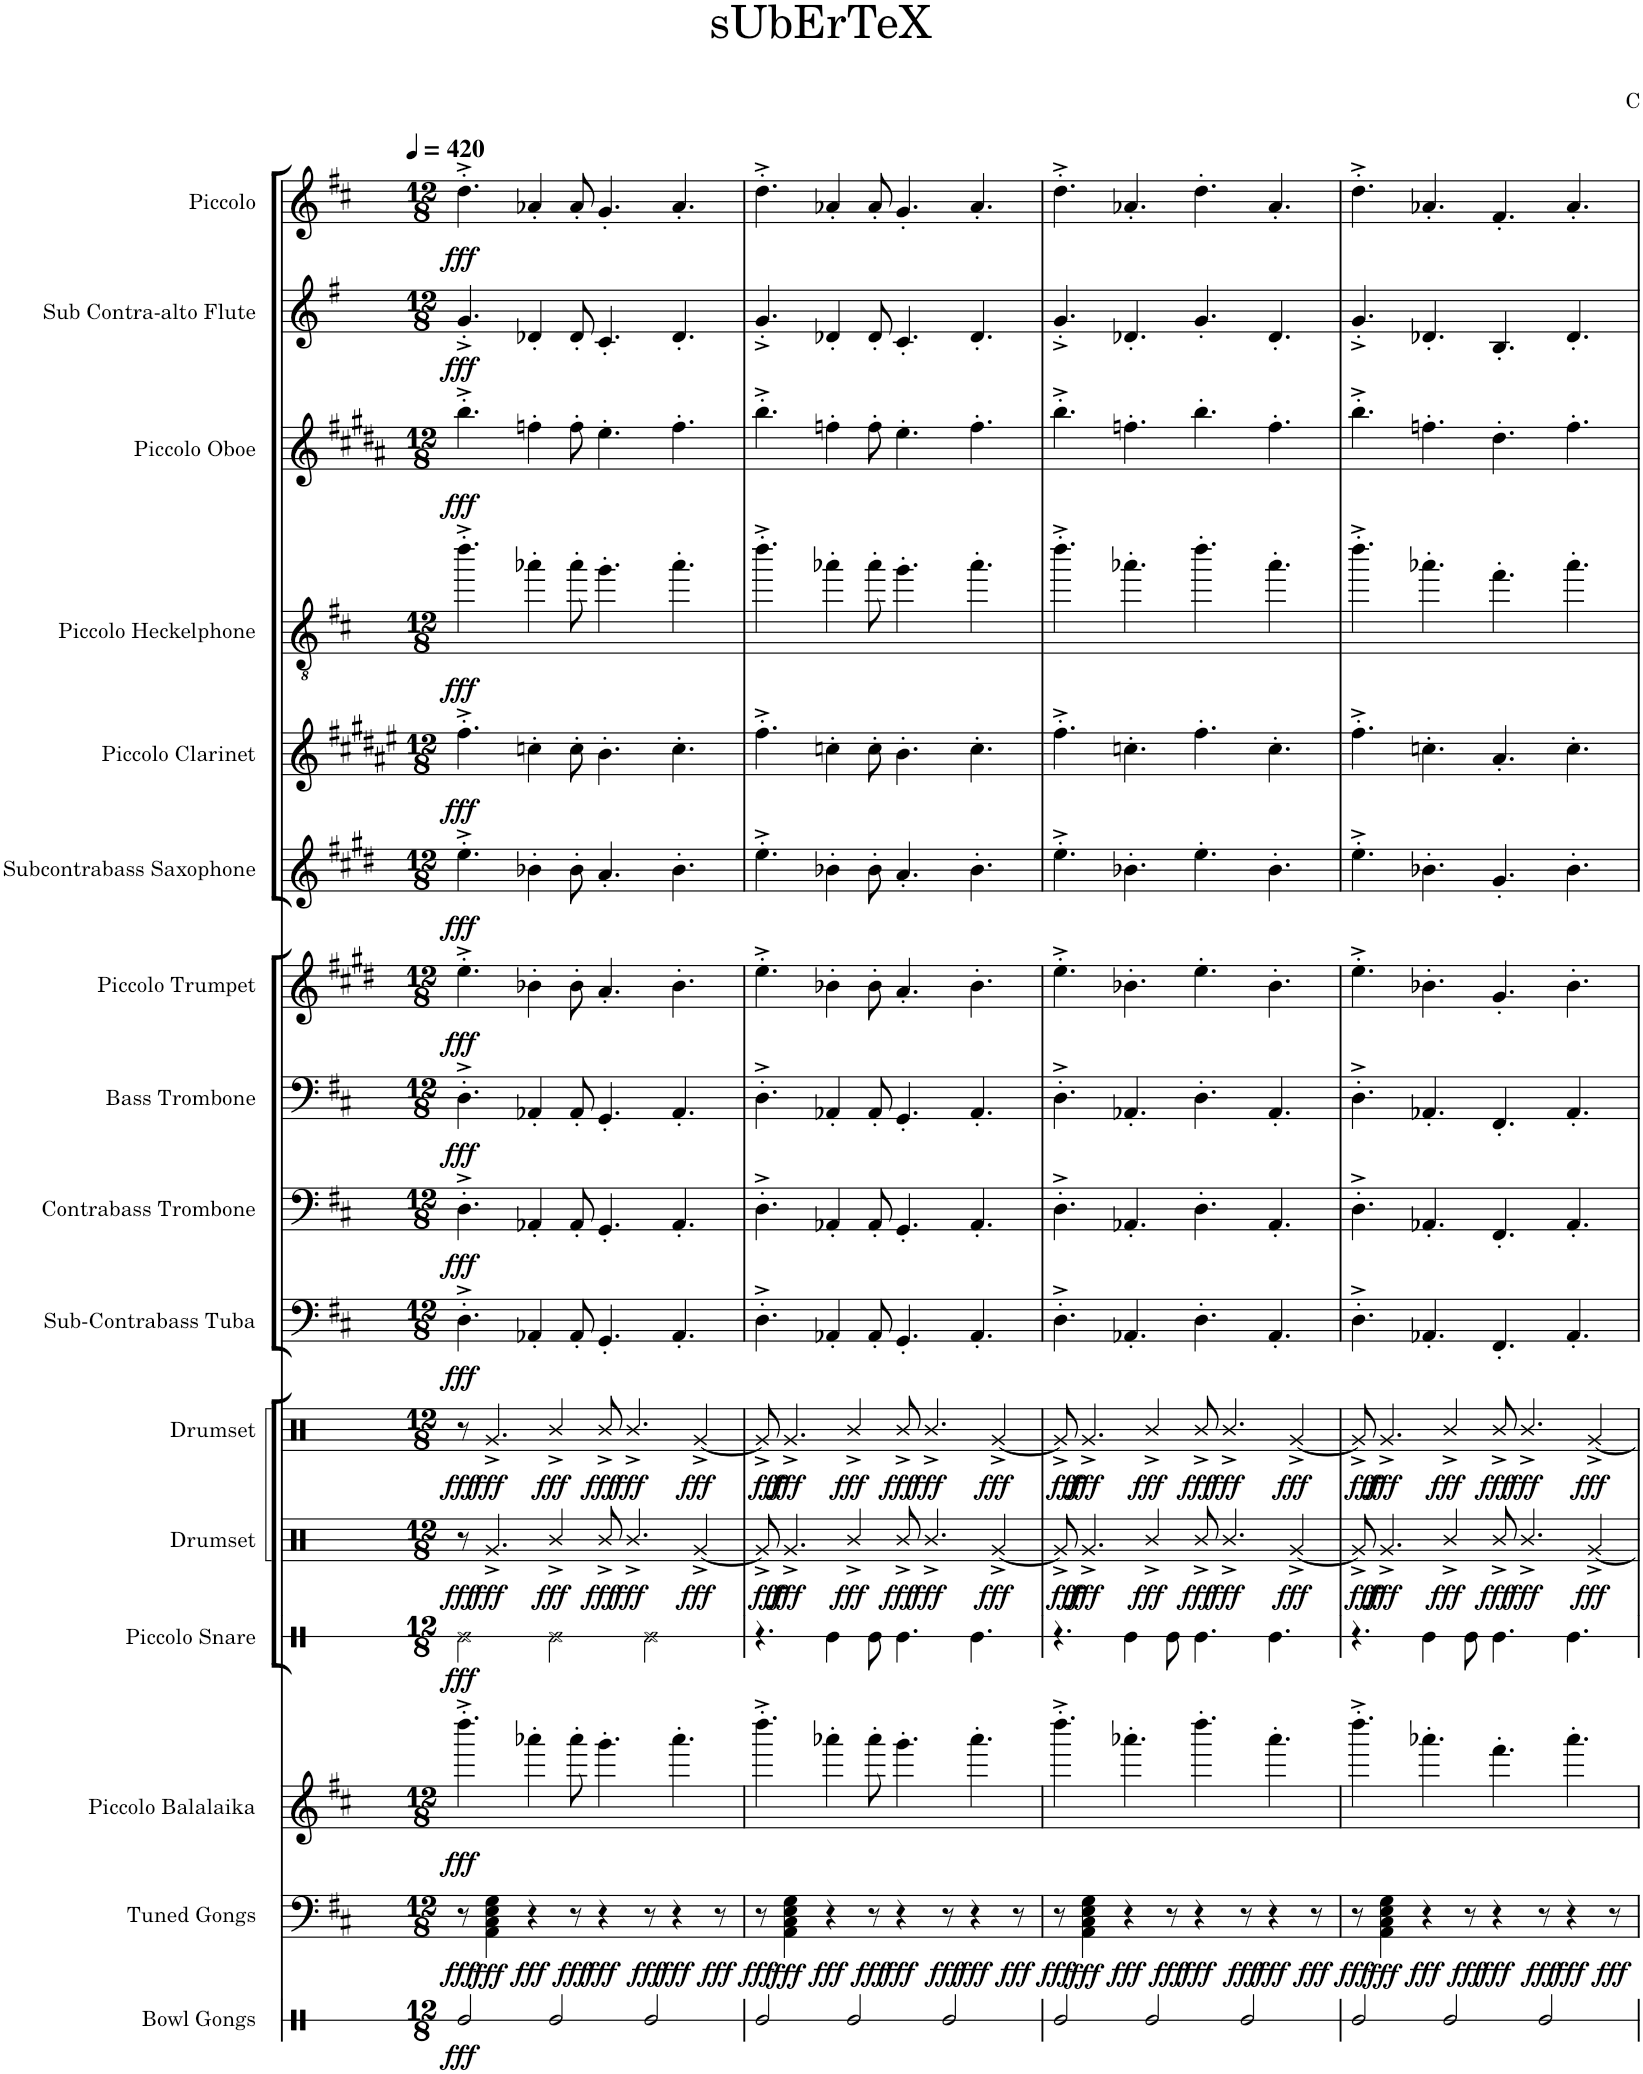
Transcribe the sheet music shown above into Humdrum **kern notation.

**kern	**dynam	**kern	**dynam	**kern	**dynam	**kern	**dynam	**kern	**dynam	**kern	**dynam	**kern	**dynam	**kern	**dynam	**kern	**dynam	**kern	**dynam	**kern	**dynam	**kern	**dynam	**kern	**dynam	**kern	**dynam	**kern	**dynam	**kern	**dynam
*part16	*part16	*part15	*part15	*part14	*part14	*part13	*part13	*part12	*part12	*part11	*part11	*part10	*part10	*part9	*part9	*part8	*part8	*part7	*part7	*part6	*part6	*part5	*part5	*part4	*part4	*part3	*part3	*part2	*part2	*part1	*part1
*staff16	*staff16	*staff15	*staff15	*staff14	*staff14	*staff13	*staff13	*staff12	*staff12	*staff11	*staff11	*staff10	*staff10	*staff9	*staff9	*staff8	*staff8	*staff7	*staff7	*staff6	*staff6	*staff5	*staff5	*staff4	*staff4	*staff3	*staff3	*staff2	*staff2	*staff1	*staff1
*I"Bowl Gongs	*	*I"Tuned Gongs	*	*I"Piccolo Balalaika	*	*I"Piccolo Snare	*	*I"Drumset	*	*I"Drumset	*	*I"Sub-Contrabass Tuba	*	*I"Contrabass Trombone	*	*I"Bass Trombone	*	*I"Piccolo Trumpet	*	*I"Subcontrabass Saxophone	*	*I"Piccolo Clarinet	*	*I"Piccolo Heckelphone	*	*I"Piccolo Oboe	*	*I"Sub Contra-alto Flute	*	*I"Piccolo	*
*I'Bw. Gon.	*	*I'Td. Gon.	*	*I'Pic. Bal.	*	*I'Picc. Sn.	*	*I'D. Set	*	*I'D. Set	*	*I'SCb. Tb.	*	*I'Cb. Tbn.	*	*I'B. Tbn.	*	*I'P. Tpt.	*	*I'Scb. Sax.	*	*I'P. Cl.	*	*I'P. Hph.	*	*I'P. Ob.	*	*I'Sc-a. Fl.	*	*I'Picc.	*
*stria1	*	*	*	*	*	*stria1	*	*	*	*	*	*	*	*	*	*	*	*	*	*	*	*	*	*	*	*	*	*	*	*	*
*clefX	*	*clefF4	*	*clefG2	*	*clefX	*	*clefX	*	*clefX	*	*clefF4	*	*clefF4	*	*clefF4	*	*clefG2	*	*clefG2	*	*clefG2	*	*clefGv2	*	*clefG2	*	*clefG2	*	*clefG2	*
*	*	*	*	*	*	*	*	*	*	*	*	*	*	*	*	*	*	*Trd-6c-10	*	*Trd22c38	*	*Trd-5c-8	*	*	*	*Trd-2c-3	*	*Trd17c29	*	*Trd-7c-12	*
*k[]	*	*k[f#c#]	*	*k[f#c#]	*	*k[]	*	*k[]	*	*k[]	*	*k[f#c#]	*	*k[f#c#]	*	*k[f#c#]	*	*k[f#c#g#d#]	*	*k[f#c#g#d#]	*	*k[f#c#g#d#a#e#]	*	*k[f#c#]	*	*k[f#c#g#d#a#]	*	*k[f#]	*	*k[f#c#]	*
*M12/8	*	*M12/8	*	*M12/8	*	*M12/8	*	*M12/8	*	*M12/8	*	*M12/8	*	*M12/8	*	*M12/8	*	*M12/8	*	*M12/8	*	*M12/8	*	*M12/8	*	*M12/8	*	*M12/8	*	*M12/8	*
*MM420	*	*MM420	*	*MM420	*	*MM420	*	*MM420	*	*MM420	*	*MM420	*	*MM420	*	*MM420	*	*MM420	*	*MM420	*	*MM420	*	*MM420	*	*MM420	*	*MM420	*	*MM420	*
=1	=1	=1	=1	=1	=1	=1	=1	=1	=1	=1	=1	=1	=1	=1	=1	=1	=1	=1	=1	=1	=1	=1	=1	=1	=1	=1	=1	=1	=1	=1	=1
!	!LO:DY:b	!	!LO:DY:b	!	!LO:DY:b	!	!LO:DY:b	!	!LO:DY:b	!	!LO:DY:b	!	!LO:DY:b	!	!LO:DY:b	!	!LO:DY:b	!	!LO:DY:b	!	!LO:DY:b	!	!LO:DY:b	!	!LO:DY:b	!	!LO:DY:b	!	!LO:DY:b	!	!LO:DY:b
2Re/	fff	8r	fff	4.dddd'^\	fff	2Re\	fff	8r	fff	8r	fff	4.D'^\	fff	4.D'^\	fff	4.D'^\	fff	4.ee'^\	fff	4.ee'^\	fff	4.ff#'^\	fff	4.ddd'^\	fff	4.bb'^\	fff	4.g'^/	fff	4.dd'^\	fff
!	!	!	!LO:DY:b	!	!	!	!	!	!LO:DY:b	!	!LO:DY:b	!	!	!	!	!	!	!	!	!	!	!	!	!	!	!	!	!	!	!	!
.	.	4AA\ 4C#\ 4E\ 4G\	fff	.	.	.	.	4.Rg^/	fff	4.Rg^/	fff	.	.	.	.	.	.	.	.	.	.	.	.	.	.	.	.	.	.	.	.
!	!	!	!LO:DY:b	!	!	!	!	!	!	!	!	!	!	!	!	!	!	!	!	!	!	!	!	!	!	!	!	!	!	!	!
.	.	4r	fff	4aaa-X'\	.	.	.	.	.	.	.	4AA-X'/	.	4AA-X'/	.	4AA-X'/	.	4b-X'\	.	4b-X'\	.	4ccn'\	.	4aa-X'\	.	4ffn'\	.	4d-X'/	.	4a-X'/	.
!	!	!	!	!	!	!	!	!	!LO:DY:b	!	!LO:DY:b	!	!	!	!	!	!	!	!	!	!	!	!	!	!	!	!	!	!	!	!
2Re/	.	.	.	.	.	2Re\	.	4R^/	fff	4R^/	fff	.	.	.	.	.	.	.	.	.	.	.	.	.	.	.	.	.	.	.	.
!	!	!	!LO:DY:b	!	!	!	!	!	!	!	!	!	!	!	!	!	!	!	!	!	!	!	!	!	!	!	!	!	!	!	!
.	.	8r	fff	8aaa-'\	.	.	.	.	.	.	.	8AA-'/	.	8AA-'/	.	8AA-'/	.	8b-'\	.	8b-'\	.	8cc'\	.	8aa-'\	.	8ff'\	.	8d-'/	.	8a-'/	.
!	!	!	!LO:DY:b	!	!	!	!	!	!LO:DY:b	!	!LO:DY:b	!	!	!	!	!	!	!	!	!	!	!	!	!	!	!	!	!	!	!	!
.	.	4r	fff	4.ggg'\	.	.	.	8R^/	fff	8R^/	fff	4.GG'/	.	4.GG'/	.	4.GG'/	.	4.a'/	.	4.a'/	.	4.b'\	.	4.gg'\	.	4.ee'\	.	4.c'/	.	4.g'/	.
!	!	!	!	!	!	!	!	!	!LO:DY:b	!	!LO:DY:b	!	!	!	!	!	!	!	!	!	!	!	!	!	!	!	!	!	!	!	!
.	.	.	.	.	.	.	.	4.R^/	fff	4.R^/	fff	.	.	.	.	.	.	.	.	.	.	.	.	.	.	.	.	.	.	.	.
!	!	!	!LO:DY:b	!	!	!	!	!	!	!	!	!	!	!	!	!	!	!	!	!	!	!	!	!	!	!	!	!	!	!	!
2Re/	.	8r	fff	.	.	2Re\	.	.	.	.	.	.	.	.	.	.	.	.	.	.	.	.	.	.	.	.	.	.	.	.	.
!	!	!	!LO:DY:b	!	!	!	!	!	!	!	!	!	!	!	!	!	!	!	!	!	!	!	!	!	!	!	!	!	!	!	!
.	.	4r	fff	4.aaa-'\	.	.	.	.	.	.	.	4.AA-'/	.	4.AA-'/	.	4.AA-'/	.	4.b-'\	.	4.b-'\	.	4.cc'\	.	4.aa-'\	.	4.ff'\	.	4.d-'/	.	4.a-'/	.
!	!	!	!	!	!	!	!	!	!LO:DY:b	!	!LO:DY:b	!	!	!	!	!	!	!	!	!	!	!	!	!	!	!	!	!	!	!	!
.	.	.	.	.	.	.	.	[4Rg^/	fff	[4Rg^/	fff	.	.	.	.	.	.	.	.	.	.	.	.	.	.	.	.	.	.	.	.
!	!	!	!LO:DY:b	!	!	!	!	!	!	!	!	!	!	!	!	!	!	!	!	!	!	!	!	!	!	!	!	!	!	!	!
.	.	8r	fff	.	.	.	.	.	.	.	.	.	.	.	.	.	.	.	.	.	.	.	.	.	.	.	.	.	.	.	.
=2	=2	=2	=2	=2	=2	=2	=2	=2	=2	=2	=2	=2	=2	=2	=2	=2	=2	=2	=2	=2	=2	=2	=2	=2	=2	=2	=2	=2	=2	=2	=2
!	!	!	!LO:DY:b	!	!	!	!	!	!LO:DY:b	!	!LO:DY:b	!	!	!	!	!	!	!	!	!	!	!	!	!	!	!	!	!	!	!	!
2Re/	.	8r	fff	4.dddd'^\	.	4.r	.	8Rg^/]	fff	8Rg^/]	fff	4.D'^\	.	4.D'^\	.	4.D'^\	.	4.ee'^\	.	4.ee'^\	.	4.ff#'^\	.	4.ddd'^\	.	4.bb'^\	.	4.g'^/	.	4.dd'^\	.
!	!	!	!LO:DY:b	!	!	!	!	!	!LO:DY:b	!	!LO:DY:b	!	!	!	!	!	!	!	!	!	!	!	!	!	!	!	!	!	!	!	!
.	.	4AA\ 4C#\ 4E\ 4G\	fff	.	.	.	.	4.Rg^/	fff	4.Rg^/	fff	.	.	.	.	.	.	.	.	.	.	.	.	.	.	.	.	.	.	.	.
!	!	!	!LO:DY:b	!	!	!	!	!	!	!	!	!	!	!	!	!	!	!	!	!	!	!	!	!	!	!	!	!	!	!	!
.	.	4r	fff	4aaa-X'\	.	4Re\	.	.	.	.	.	4AA-X'/	.	4AA-X'/	.	4AA-X'/	.	4b-X'\	.	4b-X'\	.	4ccn'\	.	4aa-X'\	.	4ffn'\	.	4d-X'/	.	4a-X'/	.
!	!	!	!	!	!	!	!	!	!LO:DY:b	!	!LO:DY:b	!	!	!	!	!	!	!	!	!	!	!	!	!	!	!	!	!	!	!	!
2Re/	.	.	.	.	.	.	.	4R^/	fff	4R^/	fff	.	.	.	.	.	.	.	.	.	.	.	.	.	.	.	.	.	.	.	.
!	!	!	!LO:DY:b	!	!	!	!	!	!	!	!	!	!	!	!	!	!	!	!	!	!	!	!	!	!	!	!	!	!	!	!
.	.	8r	fff	8aaa-'\	.	8Re\	.	.	.	.	.	8AA-'/	.	8AA-'/	.	8AA-'/	.	8b-'\	.	8b-'\	.	8cc'\	.	8aa-'\	.	8ff'\	.	8d-'/	.	8a-'/	.
!	!	!	!LO:DY:b	!	!	!	!	!	!LO:DY:b	!	!LO:DY:b	!	!	!	!	!	!	!	!	!	!	!	!	!	!	!	!	!	!	!	!
.	.	4r	fff	4.ggg'\	.	4.Re\	.	8R^/	fff	8R^/	fff	4.GG'/	.	4.GG'/	.	4.GG'/	.	4.a'/	.	4.a'/	.	4.b'\	.	4.gg'\	.	4.ee'\	.	4.c'/	.	4.g'/	.
!	!	!	!	!	!	!	!	!	!LO:DY:b	!	!LO:DY:b	!	!	!	!	!	!	!	!	!	!	!	!	!	!	!	!	!	!	!	!
.	.	.	.	.	.	.	.	4.R^/	fff	4.R^/	fff	.	.	.	.	.	.	.	.	.	.	.	.	.	.	.	.	.	.	.	.
!	!	!	!LO:DY:b	!	!	!	!	!	!	!	!	!	!	!	!	!	!	!	!	!	!	!	!	!	!	!	!	!	!	!	!
2Re/	.	8r	fff	.	.	.	.	.	.	.	.	.	.	.	.	.	.	.	.	.	.	.	.	.	.	.	.	.	.	.	.
!	!	!	!LO:DY:b	!	!	!	!	!	!	!	!	!	!	!	!	!	!	!	!	!	!	!	!	!	!	!	!	!	!	!	!
.	.	4r	fff	4.aaa-'\	.	4.Re\	.	.	.	.	.	4.AA-'/	.	4.AA-'/	.	4.AA-'/	.	4.b-'\	.	4.b-'\	.	4.cc'\	.	4.aa-'\	.	4.ff'\	.	4.d-'/	.	4.a-'/	.
!	!	!	!	!	!	!	!	!	!LO:DY:b	!	!LO:DY:b	!	!	!	!	!	!	!	!	!	!	!	!	!	!	!	!	!	!	!	!
.	.	.	.	.	.	.	.	[4Rg^/	fff	[4Rg^/	fff	.	.	.	.	.	.	.	.	.	.	.	.	.	.	.	.	.	.	.	.
!	!	!	!LO:DY:b	!	!	!	!	!	!	!	!	!	!	!	!	!	!	!	!	!	!	!	!	!	!	!	!	!	!	!	!
.	.	8r	fff	.	.	.	.	.	.	.	.	.	.	.	.	.	.	.	.	.	.	.	.	.	.	.	.	.	.	.	.
=3	=3	=3	=3	=3	=3	=3	=3	=3	=3	=3	=3	=3	=3	=3	=3	=3	=3	=3	=3	=3	=3	=3	=3	=3	=3	=3	=3	=3	=3	=3	=3
!	!	!	!LO:DY:b	!	!	!	!	!	!LO:DY:b	!	!LO:DY:b	!	!	!	!	!	!	!	!	!	!	!	!	!	!	!	!	!	!	!	!
2Re/	.	8r	fff	4.dddd'^\	.	4.r	.	8Rg^/]	fff	8Rg^/]	fff	4.D'^\	.	4.D'^\	.	4.D'^\	.	4.ee'^\	.	4.ee'^\	.	4.ff#'^\	.	4.ddd'^\	.	4.bb'^\	.	4.g'^/	.	4.dd'^\	.
!	!	!	!LO:DY:b	!	!	!	!	!	!LO:DY:b	!	!LO:DY:b	!	!	!	!	!	!	!	!	!	!	!	!	!	!	!	!	!	!	!	!
.	.	4AA\ 4C#\ 4E\ 4G\	fff	.	.	.	.	4.Rg^/	fff	4.Rg^/	fff	.	.	.	.	.	.	.	.	.	.	.	.	.	.	.	.	.	.	.	.
!	!	!	!LO:DY:b	!	!	!	!	!	!	!	!	!	!	!	!	!	!	!	!	!	!	!	!	!	!	!	!	!	!	!	!
.	.	4r	fff	4.aaa-X'\	.	4Re\	.	.	.	.	.	4.AA-X'/	.	4.AA-X'/	.	4.AA-X'/	.	4.b-X'\	.	4.b-X'\	.	4.ccn'\	.	4.aa-X'\	.	4.ffn'\	.	4.d-X'/	.	4.a-X'/	.
!	!	!	!	!	!	!	!	!	!LO:DY:b	!	!LO:DY:b	!	!	!	!	!	!	!	!	!	!	!	!	!	!	!	!	!	!	!	!
2Re/	.	.	.	.	.	.	.	4R^/	fff	4R^/	fff	.	.	.	.	.	.	.	.	.	.	.	.	.	.	.	.	.	.	.	.
!	!	!	!LO:DY:b	!	!	!	!	!	!	!	!	!	!	!	!	!	!	!	!	!	!	!	!	!	!	!	!	!	!	!	!
.	.	8r	fff	.	.	8Re\	.	.	.	.	.	.	.	.	.	.	.	.	.	.	.	.	.	.	.	.	.	.	.	.	.
!	!	!	!LO:DY:b	!	!	!	!	!	!LO:DY:b	!	!LO:DY:b	!	!	!	!	!	!	!	!	!	!	!	!	!	!	!	!	!	!	!	!
.	.	4r	fff	4.dddd'\	.	4.Re\	.	8R^/	fff	8R^/	fff	4.D'\	.	4.D'\	.	4.D'\	.	4.ee'\	.	4.ee'\	.	4.ff#'\	.	4.ddd'\	.	4.bb'\	.	4.g'/	.	4.dd'\	.
!	!	!	!	!	!	!	!	!	!LO:DY:b	!	!LO:DY:b	!	!	!	!	!	!	!	!	!	!	!	!	!	!	!	!	!	!	!	!
.	.	.	.	.	.	.	.	4.R^/	fff	4.R^/	fff	.	.	.	.	.	.	.	.	.	.	.	.	.	.	.	.	.	.	.	.
!	!	!	!LO:DY:b	!	!	!	!	!	!	!	!	!	!	!	!	!	!	!	!	!	!	!	!	!	!	!	!	!	!	!	!
2Re/	.	8r	fff	.	.	.	.	.	.	.	.	.	.	.	.	.	.	.	.	.	.	.	.	.	.	.	.	.	.	.	.
!	!	!	!LO:DY:b	!	!	!	!	!	!	!	!	!	!	!	!	!	!	!	!	!	!	!	!	!	!	!	!	!	!	!	!
.	.	4r	fff	4.aaa-'\	.	4.Re\	.	.	.	.	.	4.AA-'/	.	4.AA-'/	.	4.AA-'/	.	4.b-'\	.	4.b-'\	.	4.cc'\	.	4.aa-'\	.	4.ff'\	.	4.d-'/	.	4.a-'/	.
!	!	!	!	!	!	!	!	!	!LO:DY:b	!	!LO:DY:b	!	!	!	!	!	!	!	!	!	!	!	!	!	!	!	!	!	!	!	!
.	.	.	.	.	.	.	.	[4Rg^/	fff	[4Rg^/	fff	.	.	.	.	.	.	.	.	.	.	.	.	.	.	.	.	.	.	.	.
!	!	!	!LO:DY:b	!	!	!	!	!	!	!	!	!	!	!	!	!	!	!	!	!	!	!	!	!	!	!	!	!	!	!	!
.	.	8r	fff	.	.	.	.	.	.	.	.	.	.	.	.	.	.	.	.	.	.	.	.	.	.	.	.	.	.	.	.
=4	=4	=4	=4	=4	=4	=4	=4	=4	=4	=4	=4	=4	=4	=4	=4	=4	=4	=4	=4	=4	=4	=4	=4	=4	=4	=4	=4	=4	=4	=4	=4
!	!	!	!LO:DY:b	!	!	!	!	!	!LO:DY:b	!	!LO:DY:b	!	!	!	!	!	!	!	!	!	!	!	!	!	!	!	!	!	!	!	!
2Re/	.	8r	fff	4.dddd'^\	.	4.r	.	8Rg^/]	fff	8Rg^/]	fff	4.D'^\	.	4.D'^\	.	4.D'^\	.	4.ee'^\	.	4.ee'^\	.	4.ff#'^\	.	4.ddd'^\	.	4.bb'^\	.	4.g'^/	.	4.dd'^\	.
!	!	!	!LO:DY:b	!	!	!	!	!	!LO:DY:b	!	!LO:DY:b	!	!	!	!	!	!	!	!	!	!	!	!	!	!	!	!	!	!	!	!
.	.	4AA\ 4C#\ 4E\ 4G\	fff	.	.	.	.	4.Rg^/	fff	4.Rg^/	fff	.	.	.	.	.	.	.	.	.	.	.	.	.	.	.	.	.	.	.	.
!	!	!	!LO:DY:b	!	!	!	!	!	!	!	!	!	!	!	!	!	!	!	!	!	!	!	!	!	!	!	!	!	!	!	!
.	.	4r	fff	4.aaa-X'\	.	4Re\	.	.	.	.	.	4.AA-X'/	.	4.AA-X'/	.	4.AA-X'/	.	4.b-X'\	.	4.b-X'\	.	4.ccn'\	.	4.aa-X'\	.	4.ffn'\	.	4.d-X'/	.	4.a-X'/	.
!	!	!	!	!	!	!	!	!	!LO:DY:b	!	!LO:DY:b	!	!	!	!	!	!	!	!	!	!	!	!	!	!	!	!	!	!	!	!
2Re/	.	.	.	.	.	.	.	4R^/	fff	4R^/	fff	.	.	.	.	.	.	.	.	.	.	.	.	.	.	.	.	.	.	.	.
!	!	!	!LO:DY:b	!	!	!	!	!	!	!	!	!	!	!	!	!	!	!	!	!	!	!	!	!	!	!	!	!	!	!	!
.	.	8r	fff	.	.	8Re\	.	.	.	.	.	.	.	.	.	.	.	.	.	.	.	.	.	.	.	.	.	.	.	.	.
!	!	!	!LO:DY:b	!	!	!	!	!	!LO:DY:b	!	!LO:DY:b	!	!	!	!	!	!	!	!	!	!	!	!	!	!	!	!	!	!	!	!
.	.	4r	fff	4.fff#'\	.	4.Re\	.	8R^/	fff	8R^/	fff	4.FF#'/	.	4.FF#'/	.	4.FF#'/	.	4.g#'/	.	4.g#'/	.	4.a#'/	.	4.ff#'\	.	4.dd#'\	.	4.B'/	.	4.f#'/	.
!	!	!	!	!	!	!	!	!	!LO:DY:b	!	!LO:DY:b	!	!	!	!	!	!	!	!	!	!	!	!	!	!	!	!	!	!	!	!
.	.	.	.	.	.	.	.	4.R^/	fff	4.R^/	fff	.	.	.	.	.	.	.	.	.	.	.	.	.	.	.	.	.	.	.	.
!	!	!	!LO:DY:b	!	!	!	!	!	!	!	!	!	!	!	!	!	!	!	!	!	!	!	!	!	!	!	!	!	!	!	!
2Re/	.	8r	fff	.	.	.	.	.	.	.	.	.	.	.	.	.	.	.	.	.	.	.	.	.	.	.	.	.	.	.	.
!	!	!	!LO:DY:b	!	!	!	!	!	!	!	!	!	!	!	!	!	!	!	!	!	!	!	!	!	!	!	!	!	!	!	!
.	.	4r	fff	4.aaa-'\	.	4.Re\	.	.	.	.	.	4.AA-'/	.	4.AA-'/	.	4.AA-'/	.	4.b-'\	.	4.b-'\	.	4.cc'\	.	4.aa-'\	.	4.ff'\	.	4.d-'/	.	4.a-'/	.
!	!	!	!	!	!	!	!	!	!LO:DY:b	!	!LO:DY:b	!	!	!	!	!	!	!	!	!	!	!	!	!	!	!	!	!	!	!	!
.	.	.	.	.	.	.	.	[4Rg^/	fff	[4Rg^/	fff	.	.	.	.	.	.	.	.	.	.	.	.	.	.	.	.	.	.	.	.
!	!	!	!LO:DY:b	!	!	!	!	!	!	!	!	!	!	!	!	!	!	!	!	!	!	!	!	!	!	!	!	!	!	!	!
.	.	8r	fff	.	.	.	.	.	.	.	.	.	.	.	.	.	.	.	.	.	.	.	.	.	.	.	.	.	.	.	.
=	=	=	=	=	=	=	=	=	=	=	=	=	=	=	=	=	=	=	=	=	=	=	=	=	=	=	=	=	=	=	=
*-	*-	*-	*-	*-	*-	*-	*-	*-	*-	*-	*-	*-	*-	*-	*-	*-	*-	*-	*-	*-	*-	*-	*-	*-	*-	*-	*-	*-	*-	*-	*-
